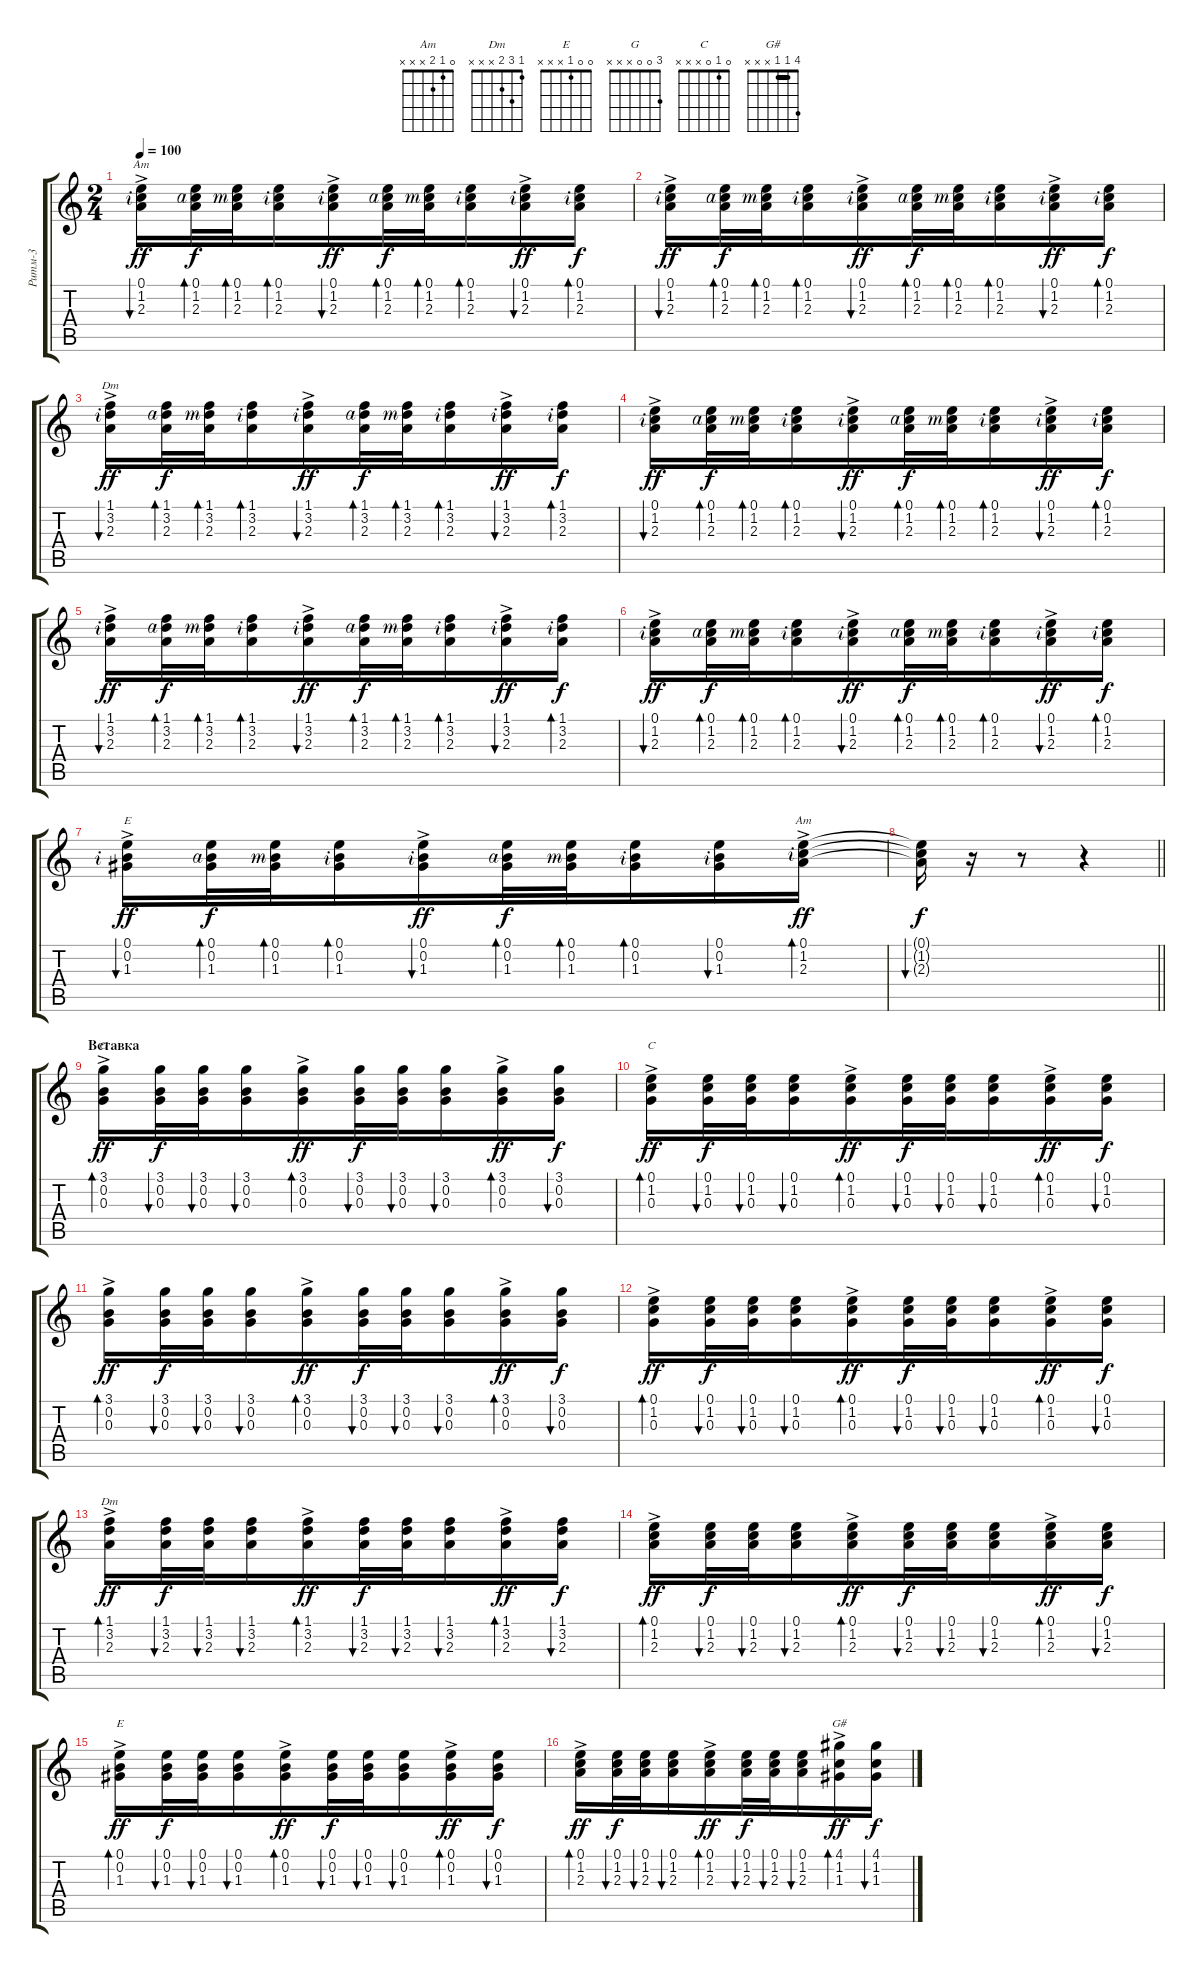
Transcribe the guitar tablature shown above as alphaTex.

\track ("Ритм-3" "Ритм-3") {instrument acousticguitarsteel}
\staff {score tabs}
\tuning (E4 B3 G3 D3 A2 E2) {hide}
\chord ("Am" 0 1 2 2 x x)
\chord ("Dm" 1 3 2 0 x x)
\chord ("E" 0 0 1 2 x x)
\chord ("Am" 0 1 2 x x x)
\chord ("G" 3 0 0 x x x)
\chord ("C" 0 1 0 x x x)
\chord ("Dm" 1 3 2 x x x)
\chord ("E" 0 0 1 x x x)
\chord ("G#" 4 1 1 x x x) {barre 1}
\ts (2 4)
\tempo 100
\clef g2
\ks c
(0.1{ac} 1.2{ac rf 2} 2.3{ac}).16{bu 30 ch "Am" dy ff} (0.1 1.2{rf 4} 2.3).32{bd 30 dy f} (0.1 1.2{rf 3} 2.3).32{bd 30 beam merge} (0.1 1.2{rf 2} 2.3).16{bd 30} (0.1{ac} 1.2{ac rf 2} 2.3{ac}).16{bu 30 dy ff beam merge} (0.1 1.2{rf 4} 2.3).32{bd 30 dy f} (0.1 1.2{rf 3} 2.3).32{bd 30 beam merge} (0.1 1.2{rf 2} 2.3).16{bd 30} (0.1{ac} 1.2{ac rf 2} 2.3{ac}).16{bu 30 dy ff} (0.1 1.2{rf 2} 2.3).16{bd 30 dy f} |
(0.1{ac} 1.2{ac rf 2} 2.3{ac}).16{bu 30 dy ff} (0.1 1.2{rf 4} 2.3).32{bd 30 dy f} (0.1 1.2{rf 3} 2.3).32{bd 30 beam merge} (0.1 1.2{rf 2} 2.3).16{bd 30} (0.1{ac} 1.2{ac rf 2} 2.3{ac}).16{bu 30 dy ff beam merge} (0.1 1.2{rf 4} 2.3).32{bd 30 dy f} (0.1 1.2{rf 3} 2.3).32{bd 30 beam merge} (0.1 1.2{rf 2} 2.3).16{bd 30} (0.1{ac} 1.2{ac rf 2} 2.3{ac}).16{bu 30 dy ff} (0.1 1.2{rf 2} 2.3).16{bd 30 dy f} |
(1.1{ac} 3.2{ac rf 2} 2.3{ac}).16{bu 30 ch "Dm" dy ff} (1.1 3.2{rf 4} 2.3).32{bd 30 dy f} (1.1 3.2{rf 3} 2.3).32{bd 30 beam merge} (1.1 3.2{rf 2} 2.3).16{bd 30} (1.1{ac} 3.2{ac rf 2} 2.3{ac}).16{bu 30 dy ff beam merge} (1.1 3.2{rf 4} 2.3).32{bd 30 dy f} (1.1 3.2{rf 3} 2.3).32{bd 30 beam merge} (1.1 3.2{rf 2} 2.3).16{bd 30} (1.1{ac} 3.2{ac rf 2} 2.3{ac}).16{bu 30 dy ff} (1.1 3.2{rf 2} 2.3).16{bd 30 dy f} |
(0.1{ac} 1.2{ac rf 2} 2.3{ac}).16{bu 30 dy ff} (0.1 1.2{rf 4} 2.3).32{bd 30 dy f} (0.1 1.2{rf 3} 2.3).32{bd 30 beam merge} (0.1 1.2{rf 2} 2.3).16{bd 30} (0.1{ac} 1.2{ac rf 2} 2.3{ac}).16{bu 30 dy ff beam merge} (0.1 1.2{rf 4} 2.3).32{bd 30 dy f} (0.1 1.2{rf 3} 2.3).32{bd 30 beam merge} (0.1 1.2{rf 2} 2.3).16{bd 30} (0.1{ac} 1.2{ac rf 2} 2.3{ac}).16{bu 30 dy ff} (0.1 1.2{rf 2} 2.3).16{bd 30 dy f} |
(1.1{ac} 3.2{ac rf 2} 2.3{ac}).16{bu 30 dy ff} (1.1 3.2{rf 4} 2.3).32{bd 30 dy f} (1.1 3.2{rf 3} 2.3).32{bd 30 beam merge} (1.1 3.2{rf 2} 2.3).16{bd 30} (1.1{ac} 3.2{ac rf 2} 2.3{ac}).16{bu 30 dy ff beam merge} (1.1 3.2{rf 4} 2.3).32{bd 30 dy f} (1.1 3.2{rf 3} 2.3).32{bd 30 beam merge} (1.1 3.2{rf 2} 2.3).16{bd 30} (1.1{ac} 3.2{ac rf 2} 2.3{ac}).16{bu 30 dy ff} (1.1 3.2{rf 2} 2.3).16{bd 30 dy f} |
(0.1{ac} 1.2{ac rf 2} 2.3{ac}).16{bu 30 dy ff} (0.1 1.2{rf 4} 2.3).32{bd 30 dy f} (0.1 1.2{rf 3} 2.3).32{bd 30 beam merge} (0.1 1.2{rf 2} 2.3).16{bd 30} (0.1{ac} 1.2{ac rf 2} 2.3{ac}).16{bu 30 dy ff beam merge} (0.1 1.2{rf 4} 2.3).32{bd 30 dy f} (0.1 1.2{rf 3} 2.3).32{bd 30 beam merge} (0.1 1.2{rf 2} 2.3).16{bd 30} (0.1{ac} 1.2{ac rf 2} 2.3{ac}).16{bu 30 dy ff} (0.1 1.2{rf 2} 2.3).16{bd 30 dy f} |
(0.1{ac} 0.2{ac rf 2} 1.3{ac}).16{bu 30 ch "E" dy ff} (0.1 0.2{rf 4} 1.3).32{bd 30 dy f} (0.1 0.2{rf 3} 1.3).32{bd 30 beam merge} (0.1 0.2{rf 2} 1.3).16{bd 30} (0.1{ac} 0.2{ac rf 2} 1.3{ac}).16{bu 30 dy ff beam merge} (0.1 0.2{rf 4} 1.3).32{bd 30 dy f} (0.1 0.2{rf 3} 1.3).32{bd 30 beam merge} (0.1 0.2{rf 2} 1.3).16{bd 30} (0.1 0.2{rf 2} 1.3).16{bu 30} (0.1{ac} 1.2{ac rf 2} 2.3{ac}).16{bd 30 ch "Am" dy ff} |
\barLineRight lightlight
(0.1{t} 1.2{t} 2.3{t}).16{bu 30 dy f} r.16 r.8 r.4 |
\section ("" "Вставка")
(3.1{ac} 0.2{ac} 0.3{ac}).16{bd 30 ch "G" dy ff} (3.1 0.2 0.3).32{bu 60 dy f} (3.1 0.2 0.3).32{bu 60 beam merge} (3.1 0.2 0.3).16{bu 60} (3.1{ac} 0.2{ac} 0.3{ac}).16{bd 30 dy ff beam merge} (3.1 0.2 0.3).32{bu 60 dy f} (3.1 0.2 0.3).32{bu 60} (3.1 0.2 0.3).16{bu 60} (3.1{ac} 0.2{ac} 0.3{ac}).16{bd 30 dy ff} (3.1 0.2 0.3).16{bu 30 dy f} |
(0.1{ac} 1.2{ac} 0.3{ac}).16{bd 30 ch "C" dy ff} (0.1 1.2 0.3).32{bu 60 dy f} (0.1 1.2 0.3).32{bu 60 beam merge} (0.1 1.2 0.3).16{bu 60} (0.1{ac} 1.2{ac} 0.3{ac}).16{bd 30 dy ff beam merge} (0.1 1.2 0.3).32{bu 60 dy f} (0.1 1.2 0.3).32{bu 60} (0.1 1.2 0.3).16{bu 60} (0.1{ac} 1.2{ac} 0.3{ac}).16{bd 30 dy ff} (0.1 1.2 0.3).16{bu 30 dy f} |
(3.1{ac} 0.2{ac} 0.3{ac}).16{bd 30 dy ff} (3.1 0.2 0.3).32{bu 60 dy f} (3.1 0.2 0.3).32{bu 60 beam merge} (3.1 0.2 0.3).16{bu 60} (3.1{ac} 0.2{ac} 0.3{ac}).16{bd 30 dy ff beam merge} (3.1 0.2 0.3).32{bu 60 dy f} (3.1 0.2 0.3).32{bu 60} (3.1 0.2 0.3).16{bu 60} (3.1{ac} 0.2{ac} 0.3{ac}).16{bd 30 dy ff} (3.1 0.2 0.3).16{bu 30 dy f} |
(0.1{ac} 1.2{ac} 0.3{ac}).16{bd 30 dy ff} (0.1 1.2 0.3).32{bu 60 dy f} (0.1 1.2 0.3).32{bu 60 beam merge} (0.1 1.2 0.3).16{bu 60} (0.1{ac} 1.2{ac} 0.3{ac}).16{bd 30 dy ff beam merge} (0.1 1.2 0.3).32{bu 60 dy f} (0.1 1.2 0.3).32{bu 60} (0.1 1.2 0.3).16{bu 60} (0.1{ac} 1.2{ac} 0.3{ac}).16{bd 30 dy ff} (0.1 1.2 0.3).16{bu 30 dy f} |
(1.1{ac} 3.2{ac} 2.3{ac}).16{bd 30 ch "Dm" dy ff} (1.1 3.2 2.3).32{bu 60 dy f} (1.1 3.2 2.3).32{bu 60 beam merge} (1.1 3.2 2.3).16{bu 60} (1.1{ac} 3.2{ac} 2.3{ac}).16{bd 30 dy ff beam merge} (1.1 3.2 2.3).32{bu 60 dy f} (1.1 3.2 2.3).32{bu 60} (1.1 3.2 2.3).16{bu 60} (1.1{ac} 3.2{ac} 2.3{ac}).16{bd 30 dy ff} (1.1 3.2 2.3).16{bu 30 dy f} |
(0.1{ac} 1.2{ac} 2.3{ac}).16{bd 30 dy ff} (0.1 1.2 2.3).32{bu 60 dy f} (0.1 1.2 2.3).32{bu 60 beam merge} (0.1 1.2 2.3).16{bu 60} (0.1{ac} 1.2{ac} 2.3{ac}).16{bd 30 dy ff beam merge} (0.1 1.2 2.3).32{bu 60 dy f} (0.1 1.2 2.3).32{bu 60} (0.1 1.2 2.3).16{bu 60} (0.1{ac} 1.2{ac} 2.3{ac}).16{bd 30 dy ff} (0.1 1.2 2.3).16{bu 30 dy f} |
(0.1{ac} 0.2{ac} 1.3{ac}).16{bd 30 ch "E" dy ff} (0.1 0.2 1.3).32{bu 60 dy f} (0.1 0.2 1.3).32{bu 60 beam merge} (0.1 0.2 1.3).16{bu 60} (0.1{ac} 0.2{ac} 1.3{ac}).16{bd 30 dy ff beam merge} (0.1 0.2 1.3).32{bu 60 dy f} (0.1 0.2 1.3).32{bu 60} (0.1 0.2 1.3).16{bu 60} (0.1{ac} 0.2{ac} 1.3{ac}).16{bd 30 dy ff} (0.1 0.2 1.3).16{bu 30 dy f} |
(0.1{ac} 1.2{ac} 2.3{ac}).16{bd 30 dy ff} (0.1 1.2 2.3).32{bu 60 dy f} (0.1 1.2 2.3).32{bu 60 beam merge} (0.1 1.2 2.3).16{bu 60} (0.1{ac} 1.2{ac} 2.3{ac}).16{bd 30 dy ff beam merge} (0.1 1.2 2.3).32{bu 60 dy f} (0.1 1.2 2.3).32{bu 60} (0.1 1.2 2.3).16{bu 60} (4.1{ac} 1.2{ac} 1.3{ac}).16{bd 30 ch "G#" dy ff} (4.1 1.2 1.3).16{bu 30 dy f}
